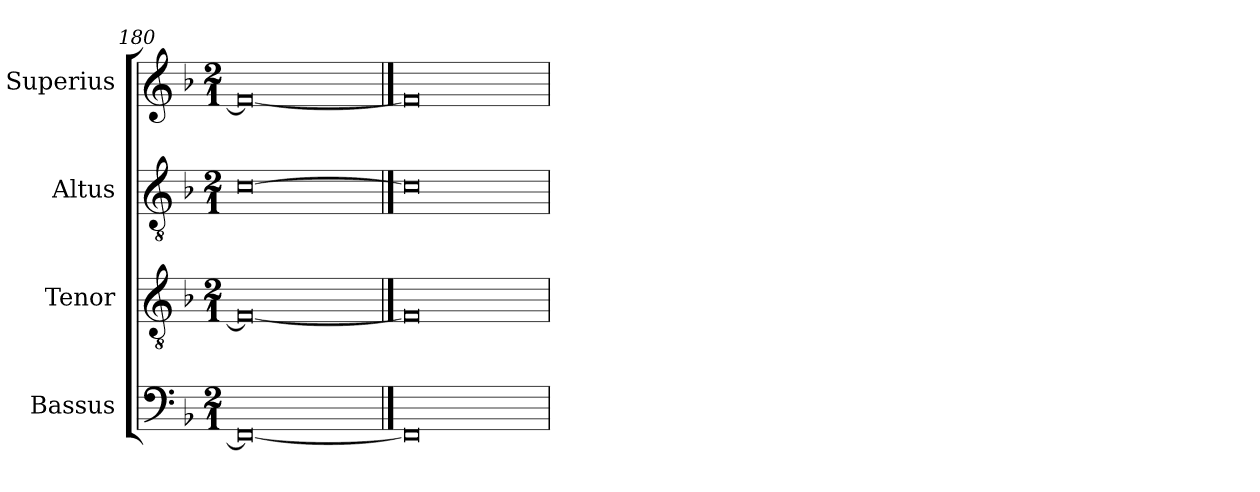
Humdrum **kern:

**kern	**kern	**kern	**kern
*part4	*part3	*part2	*part1
*staff4	*staff3	*staff2	*staff1
*I"Bassus	*I"Tenor	*I"Altus	*I"Superius
*I'B	*I'T	*I'A	*I'S
*clefF4	*clefGv2	*clefGv2	*clefG2
*k[b-]	*k[b-]	*k[b-]	*k[b-]
*F:	*F:	*F:	*F:
*M2/1	*M2/1	*M2/1	*M2/1
=180	=180	=180	=180
0FF_	0F_	[0c	0f_
==181	==181	==181	==181
0FF]	0F]	0c]	0f]
=	=	=	=
*-	*-	*-	*-
